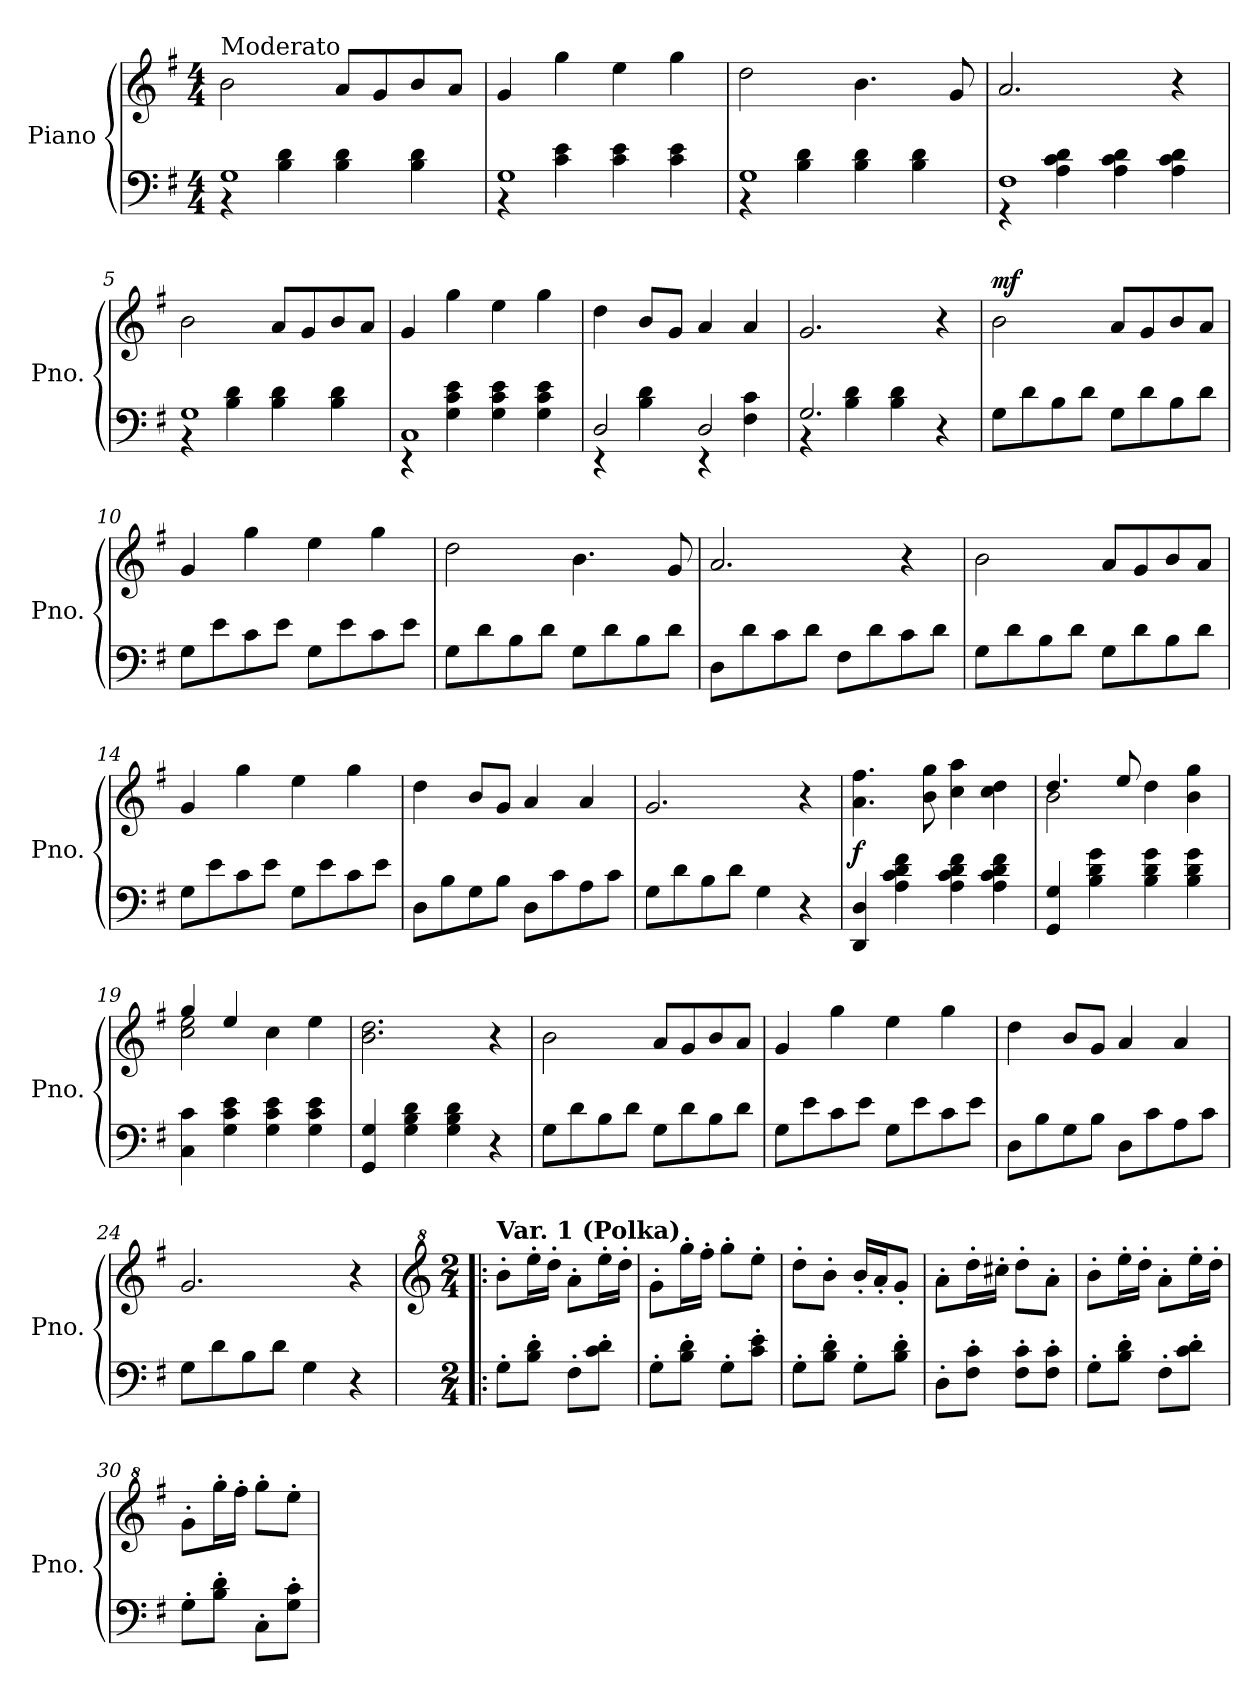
**kern	**kern	**dynam
*part1	*part1	*part1
*staff2	*staff1	*staff1/2
*I"Piano	*	*
*I'Pno.	*	*
*clefF4	*clefG2	*
*k[f#]	*k[f#]	*
*M4/4	*M4/4	*
*MM120	*MM120	*
=1	=1	=1
*^	*	*
!	!	!LO:TX:a:t=Moderato	!
!	!	!	!LO:DY:b=2
!	!	!	!LO:DY:n=1:a
1G	4r	2b\	p mf
.	4B\ 4d\	.	.
.	4B\ 4d\	8a/L	.
.	.	8g/	.
.	4B\ 4d\	8b/	.
.	.	8a/J	.
=2	=2	=2	=2
1G	4r	4g/	.
.	4c\ 4e\	4gg\	.
.	4c\ 4e\	4ee\	.
.	4c\ 4e\	4gg\	.
=3	=3	=3	=3
1G	4r	2dd\	.
.	4B\ 4d\	.	.
.	4B\ 4d\	4.b\	.
.	4B\ 4d\	.	.
.	.	8g/	.
=4	=4	=4	=4
1F#	4r	2.a/	.
.	4A\ 4c\ 4d\	.	.
.	4A\ 4c\ 4d\	.	.
.	4A\ 4c\ 4d\	4r	.
!!LO:LB:g=z
=5	=5	=5	=5
1G	4r	2b\	.
.	4B\ 4d\	.	.
.	4B\ 4d\	8a/L	.
.	.	8g/	.
.	4B\ 4d\	8b/	.
.	.	8a/J	.
=6	=6	=6	=6
1C	4r	4g/	.
.	4G\ 4c\ 4e\	4gg\	.
.	4G\ 4c\ 4e\	4ee\	.
.	4G\ 4c\ 4e\	4gg\	.
=7	=7	=7	=7
2D/	4r	4dd\	.
.	4B\ 4d\	8b/L	.
.	.	8g/J	.
2D/	4r	4a/	.
.	4F#\ 4c\	4a/	.
=8	=8	=8	=8
2.G/	4r	2.g/	.
.	4B\ 4d\	.	.
.	4B\ 4d\	.	.
4r	4ryy	4r	.
!!LO:LB:g=z
=9	=9	=9	=9
!	!	!	!LO:DY:a
*v	*v	*	*
8G\L	2b\	mf
8d\	.	.
8B\	.	.
8d\J	.	.
8G\L	8a/L	.
8d\	8g/	.
8B\	8b/	.
8d\J	8a/J	.
=10	=10	=10
8G\L	4g/	.
8e\	.	.
8c\	4gg\	.
8e\J	.	.
8G\L	4ee\	.
8e\	.	.
8c\	4gg\	.
8e\J	.	.
=11	=11	=11
8G\L	2dd\	.
8d\	.	.
8B\	.	.
8d\J	.	.
8G\L	4.b\	.
8d\	.	.
8B\	.	.
8d\J	8g/	.
=12	=12	=12
8D\L	2.a/	.
8d\	.	.
8c\	.	.
8d\J	.	.
8F#\L	.	.
8d\	.	.
8c\	4r	.
8d\J	.	.
!!LO:PB:g=z
=13	=13	=13
8G\L	2b\	.
8d\	.	.
8B\	.	.
8d\J	.	.
8G\L	8a/L	.
8d\	8g/	.
8B\	8b/	.
8d\J	8a/J	.
=14	=14	=14
8G\L	4g/	.
8e\	.	.
8c\	4gg\	.
8e\J	.	.
8G\L	4ee\	.
8e\	.	.
8c\	4gg\	.
8e\J	.	.
=15	=15	=15
8D\L	4dd\	.
8B\	.	.
8G\	8b/L	.
8B\J	8g/J	.
8D\L	4a/	.
8c\	.	.
8A\	4a/	.
8c\J	.	.
=16	=16	=16
8G\L	2.g/	.
8d\	.	.
8B\	.	.
8d\J	.	.
4G\	.	.
4r	4r	.
!!LO:LB:g=z
=17	=17	=17
!	!	!LO:DY:b
4DD/ 4D/	4.a\ 4.ff#\	f
4A\ 4c\ 4d\ 4f#\	.	.
.	8b\ 8gg\	.
4A\ 4c\ 4d\ 4f#\	4cc\ 4aa\	.
4A\ 4c\ 4d\ 4f#\	4cc\ 4dd\	.
=18	=18	=18
*	*^	*
4GG/ 4G/	4.dd/	2b\	.
4B\ 4d\ 4g\	.	.	.
.	8ee/	.	.
4B\ 4d\ 4g\	4dd\	2ryy	.
4B\ 4d\ 4g\	4b\ 4gg\	.	.
=19	=19	=19	=19
4C\ 4c\	4gg/	2cc\ 2ee\	.
4G\ 4c\ 4e\	4ee/	.	.
4G\ 4c\ 4e\	4cc\	2ryy	.
4G\ 4c\ 4e\	4ee\	.	.
*	*v	*v	*
=20	=20	=20
4GG/ 4G/	2.b\ 2.dd\	.
4G\ 4B\ 4d\	.	.
4G\ 4B\ 4d\	.	.
4r	4r	.
!!LO:LB:g=z
=21	=21	=21
!	!	!LO:DY:b=2
!	!	!LO:DY:n=1:b
8G\L	2b\	p mf
8d\	.	.
8B\	.	.
8d\J	.	.
8G\L	8a/L	.
8d\	8g/	.
8B\	8b/	.
8d\J	8a/J	.
=22	=22	=22
8G\L	4g/	.
8e\	.	.
8c\	4gg\	.
8e\J	.	.
8G\L	4ee\	.
8e\	.	.
8c\	4gg\	.
8e\J	.	.
=23	=23	=23
8D\L	4dd\	.
8B\	.	.
8G\	8b/L	.
8B\J	8g/J	.
8D\L	4a/	.
8c\	.	.
8A\	4a/	.
8c\J	.	.
=24	=24	=24
8G\L	2.g/	.
8d\	.	.
8B\	.	.
8d\J	.	.
4G\	.	.
4r	4r	.
!!LO:LB:g=z
=25!|:	=25!|:	=25!|:
*	*clefG^2	*
*M2/4	*M2/4	*
!	!LO:TX:a:B:t=Var. 1 (Polka)	!
8G'\L	8bb'\L	.
8B\' 8d\'J	16eee'\L	.
.	16ddd'\JJ	.
8F#'\L	8aa'\L	.
8c\' 8d\'J	16eee'\L	.
.	16ddd'\JJ	.
=26	=26	=26
8G'\L	8gg'\L	.
8B\' 8d\'J	16ggg'\L	.
.	16fff#'\JJ	.
8G'\L	8ggg'\L	.
8c\' 8e\'J	8eee'\J	.
=27	=27	=27
8G'\L	8ddd'\L	.
8B\' 8d\'J	8bb'\J	.
8G'\L	16bb'/LL	.
.	16aa'/J	.
8B\' 8d\'J	8gg'/J	.
=28	=28	=28
8D'\L	8aa'\L	.
8F#\' 8c\'J	16ddd'\L	.
.	16ccc#X'\JJ	.
8F#\' 8c\'L	8ddd'\L	.
8F#\' 8c\'J	8aa'\J	.
!!LO:LB:g=z
=29	=29	=29
8G'\L	8bb'\L	.
8B\' 8d\'J	16eee'\L	.
.	16ddd'\JJ	.
8F#'\L	8aa'\L	.
8c\' 8d\'J	16eee'\L	.
.	16ddd'\JJ	.
=30	=30	=30
8G'\L	8gg'\L	.
8B\' 8d\'J	16ggg'\L	.
.	16fff#'\JJ	.
8C'\L	8ggg'\L	.
8G\' 8c\'J	8eee'\J	.
=	=	=
*-	*-	*-
